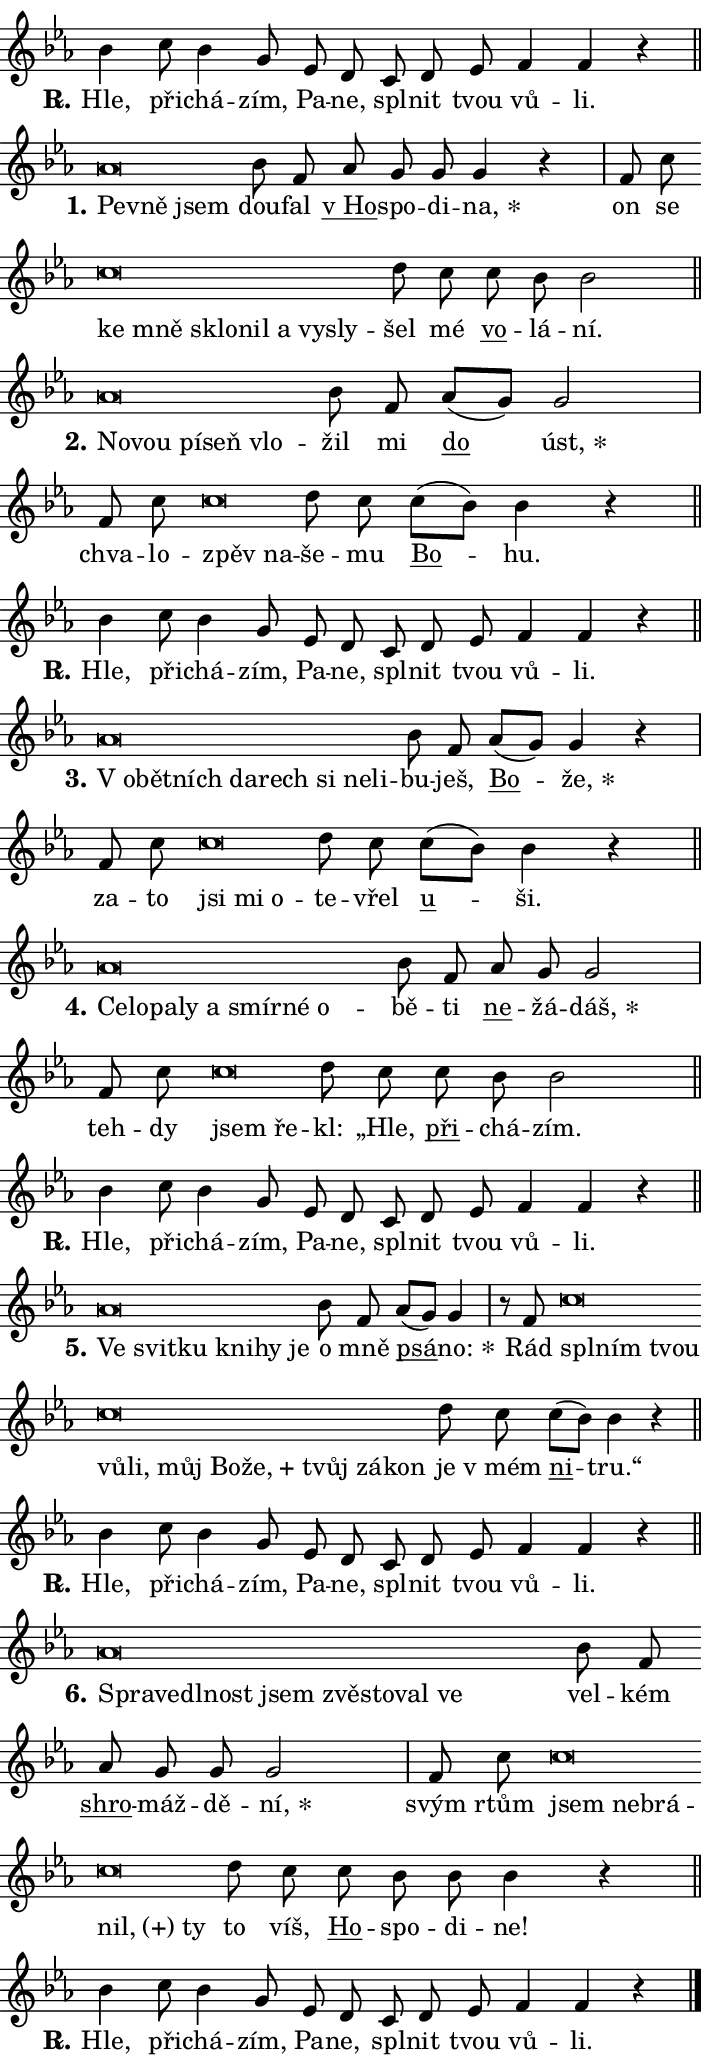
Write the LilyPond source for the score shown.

\version "2.24.0"
\header { tagline = "" }
\paper {
  indent = 0\cm
  top-margin = 0\cm
  right-margin = 0.13\cm % to fit lyric hyphens
  bottom-margin = 0\cm
  left-margin = 0\cm
  paper-width = 12\cm
  page-breaking = #ly:one-page-breaking
  system-system-spacing.basic-distance = #11
  score-system-spacing.basic-distance = #11
  ragged-last = ##f
}


%% Author: Thomas Morley
%% https://lists.gnu.org/archive/html/lilypond-user/2020-05/msg00002.html
#(define (line-position grob)
"Returns position of @var[grob} in current system:
   @code{'start}, if at first time-step
   @code{'end}, if at last time-step
   @code{'middle} otherwise
"
  (let* ((col (ly:item-get-column grob))
         (ln (ly:grob-object col 'left-neighbor))
         (rn (ly:grob-object col 'right-neighbor))
         (col-to-check-left (if (ly:grob? ln) ln col))
         (col-to-check-right (if (ly:grob? rn) rn col))
         (break-dir-left
           (and
             (ly:grob-property col-to-check-left 'non-musical #f)
             (ly:item-break-dir col-to-check-left)))
         (break-dir-right
           (and
             (ly:grob-property col-to-check-right 'non-musical #f)
             (ly:item-break-dir col-to-check-right))))
        (cond ((eqv? 1 break-dir-left) 'start)
              ((eqv? -1 break-dir-right) 'end)
              (else 'middle))))

#(define (tranparent-at-line-position vctor)
  (lambda (grob)
  "Relying on @code{line-position} select the relevant enry from @var{vctor}.
Used to determine transparency,"
    (case (line-position grob)
      ((end) (not (vector-ref vctor 0)))
      ((middle) (not (vector-ref vctor 1)))
      ((start) (not (vector-ref vctor 2))))))

noteHeadBreakVisibility =
#(define-music-function (break-visibility)(vector?)
"Makes @code{NoteHead}s transparent relying on @var{break-visibility}"
#{
  \override NoteHead.transparent =
    #(tranparent-at-line-position break-visibility)
#})

#(define delete-ledgers-for-transparent-note-heads
  (lambda (grob)
    "Reads whether a @code{NoteHead} is transparent.
If so this @code{NoteHead} is removed from @code{'note-heads} from
@var{grob}, which is supposed to be @code{LedgerLineSpanner}.
As a result ledgers are not printed for this @code{NoteHead}"
    (let* ((nhds-array (ly:grob-object grob 'note-heads))
           (nhds-list
             (if (ly:grob-array? nhds-array)
                 (ly:grob-array->list nhds-array)
                 '()))
           ;; Relies on the transparent-property being done before
           ;; Staff.LedgerLineSpanner.after-line-breaking is executed.
           ;; This is fragile ...
           (to-keep
             (remove
               (lambda (nhd)
                 (ly:grob-property nhd 'transparent #f))
               nhds-list)))
      ;; TODO find a better method to iterate over grob-arrays, similiar
      ;; to filter/remove etc for lists
      ;; For now rebuilt from scratch
      (set! (ly:grob-object grob 'note-heads)  '())
      (for-each
        (lambda (nhd)
          (ly:pointer-group-interface::add-grob grob 'note-heads nhd))
        to-keep))))

squashNotes = {
  \override NoteHead.X-extent = #'(-0.2 . 0.2)
  \override NoteHead.Y-extent = #'(-0.75 . 0)
  \override NoteHead.stencil =
    #(lambda (grob)
       (let ((pos (ly:grob-property grob 'staff-position)))
         (begin
           (if (< pos -7) (display "ERROR: Lower brevis then expected\n") (display ""))
           (if (<= pos -6) ly:text-interface::print ly:note-head::print))))
}
unSquashNotes = {
  \revert NoteHead.X-extent
  \revert NoteHead.Y-extent
  \revert NoteHead.stencil
}

hideNotes = \noteHeadBreakVisibility #begin-of-line-visible
unHideNotes = \noteHeadBreakVisibility #all-visible

% work-around for resetting accidentals
% https://lilypond.org/doc/v2.23/Documentation/notation/displaying-rhythms#unmetered-music
cadenzaMeasure = {
  \cadenzaOff
  \partial 1024 s1024
  \cadenzaOn
}

#(define-markup-command (accent layout props text) (markup?)
  "Underline accented syllable"
  (interpret-markup layout props
    #{\markup \override #'(offset . 4.3) \underline { #text }#}))

responsum = \markup \concat {
  "R" \hspace #-1.05 \path #0.1 #'((moveto 0 0.07) (lineto 0.9 0.8)) \hspace #0.05 "."
}

spaceSize = #0.6828661417322834 % exact space size for TeX Gyre Schola

\layout {
  \context {
    \Staff
    \remove "Time_signature_engraver"
    \override LedgerLineSpanner.after-line-breaking = #delete-ledgers-for-transparent-note-heads
  }
  \context {
    \Lyrics {
      \override LyricSpace.minimum-distance = \spaceSize
      \override LyricText.font-name = #"TeX Gyre Schola"
      \override LyricText.font-size = 1
      \override StanzaNumber.font-name = #"TeX Gyre Schola Bold"
      \override StanzaNumber.font-size = 1
    }
  }
  \context {
    \Score 
    \override NoteHead.text =
      #(lambda (grob) 
        (let ((pos (ly:grob-property grob 'staff-position)))
          #{\markup {
            \combine
              \halign #-0.55 \raise #(if (= pos -6) 0 0.5) \override #'(thickness . 2) \draw-line #'(3.2 . 0)
              \musicglyph "noteheads.sM1"
          }#}))
  }
}

% magnetic-lyrics.ily
%
%   written by
%     Jean Abou Samra <jean@abou-samra.fr>
%     Werner Lemberg <wl@gnu.org>
%
%   adapted by
%     Jiri Hon <jiri.hon@gmail.com>
%
% Version 2022-Apr-15

% https://www.mail-archive.com/lilypond-user@gnu.org/msg149350.html

#(define (Left_hyphen_pointer_engraver context)
   "Collect syllable-hyphen-syllable occurrences in lyrics and store
them in properties.  This engraver only looks to the left.  For
example, if the lyrics input is @code{foo -- bar}, it does the
following.

@itemize @bullet
@item
Set the @code{text} property of the @code{LyricHyphen} grob between
@q{foo} and @q{bar} to @code{foo}.

@item
Set the @code{left-hyphen} property of the @code{LyricText} grob with
text @q{foo} to the @code{LyricHyphen} grob between @q{foo} and
@q{bar}.
@end itemize

Use this auxiliary engraver in combination with the
@code{lyric-@/text::@/apply-@/magnetic-@/offset!} hook."
   (let ((hyphen #f)
         (text #f))
     (make-engraver
      (acknowledgers
       ((lyric-syllable-interface engraver grob source-engraver)
        (set! text grob)))
      (end-acknowledgers
       ((lyric-hyphen-interface engraver grob source-engraver)
        ;(when (not (grob::has-interface grob 'lyric-space-interface))
          (set! hyphen grob)));)
      ((stop-translation-timestep engraver)
       (when (and text hyphen)
         (ly:grob-set-object! text 'left-hyphen hyphen))
       (set! text #f)
       (set! hyphen #f)))))

#(define (lyric-text::apply-magnetic-offset! grob)
   "If the space between two syllables is less than the value in
property @code{LyricText@/.details@/.squash-threshold}, move the right
syllable to the left so that it gets concatenated with the left
syllable.

Use this function as a hook for
@code{LyricText@/.after-@/line-@/breaking} if the
@code{Left_@/hyphen_@/pointer_@/engraver} is active."
   (let ((hyphen (ly:grob-object grob 'left-hyphen #f)))
     (when hyphen
       (let ((left-text (ly:spanner-bound hyphen LEFT)))
         (when (grob::has-interface left-text 'lyric-syllable-interface)
           (let* ((common (ly:grob-common-refpoint grob left-text X))
                  (this-x-ext (ly:grob-extent grob common X))
                  (left-x-ext
                   (begin
                     ;; Trigger magnetism for left-text.
                     (ly:grob-property left-text 'after-line-breaking)
                     (ly:grob-extent left-text common X)))
                  ;; `delta` is the gap width between two syllables.
                  (delta (- (interval-start this-x-ext)
                            (interval-end left-x-ext)))
                  (details (ly:grob-property grob 'details))
                  (threshold (assoc-get 'squash-threshold details 0.2)))
             (when (< delta threshold)
               (let* (;; We have to manipulate the input text so that
                      ;; ligatures crossing syllable boundaries are not
                      ;; disabled.  For languages based on the Latin
                      ;; script this is essentially a beautification.
                      ;; However, for non-Western scripts it can be a
                      ;; necessity.
                      (lt (ly:grob-property left-text 'text))
                      (rt (ly:grob-property grob 'text))
                      (is-space (grob::has-interface hyphen 'lyric-space-interface))
                      (space (if is-space " " ""))
                      (extra-delta (if is-space spaceSize 0))
                      ;; Append new syllable.
                      (ltrt-space (if (and (string? lt) (string? rt))
                                (string-append lt space rt)
                                (make-concat-markup (list lt space rt))))
                      ;; Right-align `ltrt` to the right side.
                      (ltrt-space-markup (grob-interpret-markup
                               grob
                               (make-translate-markup
                                (cons (interval-length this-x-ext) 0)
                                (make-right-align-markup ltrt-space)))))
                 (begin
                   ;; Don't print `left-text`.
                   (ly:grob-set-property! left-text 'stencil #f)
                   ;; Set text and stencil (which holds all collected
                   ;; syllables so far) and shift it to the left.
                   (ly:grob-set-property! grob 'text ltrt-space)
                   (ly:grob-set-property! grob 'stencil ltrt-space-markup)
                   (ly:grob-translate-axis! grob (- (- delta extra-delta)) X))))))))))


#(define (lyric-hyphen::displace-bounds-first grob)
   ;; Make very sure this callback isn't triggered too early.
   (let ((left (ly:spanner-bound grob LEFT))
         (right (ly:spanner-bound grob RIGHT)))
     (ly:grob-property left 'after-line-breaking)
     (ly:grob-property right 'after-line-breaking)
     (ly:lyric-hyphen::print grob)))

squashThreshold = #0.4

\layout {
  \context {
    \Lyrics
    \consists #Left_hyphen_pointer_engraver
    \override LyricText.after-line-breaking =
      #lyric-text::apply-magnetic-offset!
    \override LyricHyphen.stencil = #lyric-hyphen::displace-bounds-first
    \override LyricText.details.squash-threshold = \squashThreshold
    \override LyricHyphen.minimum-distance = 0
    \override LyricHyphen.minimum-length = \squashThreshold
  }
}

squashText = \override LyricText.details.squash-threshold = 9999
unSquashText = \override LyricText.details.squash-threshold = \squashThreshold

leftText = \override LyricText.self-alignment-X = #LEFT
unLeftText = \revert LyricText.self-alignment-X

starOffset = #(lambda (grob) 
                (let ((x_offset (ly:self-alignment-interface::aligned-on-x-parent grob)))
                  (if (= x_offset 0) 0 (+ x_offset 1.2))))

star = #(define-music-function (syllable)(string?)
"Append star separator at the end of a syllable"
#{
  \once \override LyricText.X-offset = #starOffset
  \lyricmode { \markup {
    #syllable
    \override #'((font-name . "TeX Gyre Schola Bold")) \hspace #0.2 \lower #0.65 \larger "*"
  } }
#})

starAccent = #(define-music-function (syllable)(string?)
"Append star separator at the end of a syllable and make accent"
#{
  \once \override LyricText.X-offset = #starOffset
  \lyricmode { \markup {
    \accent #syllable
    \override #'((font-name . "TeX Gyre Schola Bold")) \hspace #0.2 \lower #0.65 \larger "*"
  } }
#})

breath = #(define-music-function (syllable)(string?)
"Append breathing indicator at the end of a syllable"
#{
  \lyricmode { \markup { #syllable "+" } }
#})

optionalBreath = #(define-music-function (syllable)(string?)
"Append optional breathing indicator at the end of a syllable"
#{
  \lyricmode { \markup { #syllable "(+)" } }
#})


\score {
    <<
        \new Voice = "melody" { \cadenzaOn \key es \major \relative { bes'4 c8 bes4 g8 \bar "" es d \bar "" c d es \bar "" f4 f r \cadenzaMeasure \bar "||" \break } }
        \new Lyrics \lyricsto "melody" { \lyricmode { \set stanza = \responsum
Hle, při -- chá -- zím, Pa -- ne, spl -- nit tvou vů -- li. } }
    >>
    \layout {}
}

\score {
    <<
        \new Voice = "melody" { \cadenzaOn \key es \major \relative { \squashNotes as'\breve*1/16 \hideNotes \breve*1/16 \breve*1/16 \bar "" \unHideNotes \unSquashNotes bes8 f \bar "" as g g g4 r \cadenzaMeasure \bar "|" f8 c' \bar "" \squashNotes c\breve*1/16 \hideNotes \breve*1/16 \bar "" \breve*1/16 \bar "" \breve*1/16 \bar "" \breve*1/16 \bar "" \breve*1/16 \breve*1/16 \bar "" \unHideNotes \unSquashNotes d8 c \bar "" c bes bes2 \cadenzaMeasure \bar "||" \break } }
        \new Lyrics \lyricsto "melody" { \lyricmode { \set stanza = "1."
\leftText Pev -- \squashText ně jsem \unLeftText \unSquashText dou -- fal \markup \accent "v Ho" -- spo -- di -- \star na, on se \leftText ke \squashText mně sklo -- nil a vy -- sly -- \unLeftText \unSquashText šel mé \markup \accent vo -- lá -- ní. } }
    >>
    \layout {}
}

\score {
    <<
        \new Voice = "melody" { \cadenzaOn \key es \major \relative { \squashNotes as'\breve*1/16 \hideNotes \breve*1/16 \bar "" \breve*1/16 \bar "" \breve*1/16 \breve*1/16 \bar "" \unHideNotes \unSquashNotes bes8 f \bar "" as[( g)] g2 \cadenzaMeasure \bar "|" f8 c' \bar "" \squashNotes c\breve*1/16 \hideNotes \breve*1/16 \bar "" \unHideNotes \unSquashNotes d8 c \bar "" c[( bes)] bes4 r \cadenzaMeasure \bar "||" \break } }
        \new Lyrics \lyricsto "melody" { \lyricmode { \set stanza = "2."
\leftText No -- \squashText vou pí -- seň vlo -- \unLeftText \unSquashText žil mi \markup \accent do \star úst, chva -- lo -- \leftText zpěv \squashText na -- \unLeftText \unSquashText še -- mu \markup \accent Bo -- hu. } }
    >>
    \layout {}
}

\score {
    <<
        \new Voice = "melody" { \cadenzaOn \key es \major \relative { bes'4 c8 bes4 g8 \bar "" es d \bar "" c d es \bar "" f4 f r \cadenzaMeasure \bar "||" \break } }
        \new Lyrics \lyricsto "melody" { \lyricmode { \set stanza = \responsum
Hle, při -- chá -- zím, Pa -- ne, spl -- nit tvou vů -- li. } }
    >>
    \layout {}
}

\score {
    <<
        \new Voice = "melody" { \cadenzaOn \key es \major \relative { \squashNotes as'\breve*1/16 \hideNotes \breve*1/16 \bar "" \breve*1/16 \bar "" \breve*1/16 \bar "" \breve*1/16 \bar "" \breve*1/16 \bar "" \breve*1/16 \breve*1/16 \bar "" \unHideNotes \unSquashNotes bes8 f \bar "" as[( g)] g4 r \cadenzaMeasure \bar "|" f8 c' \bar "" \squashNotes c\breve*1/16 \hideNotes \breve*1/16 \breve*1/16 \bar "" \unHideNotes \unSquashNotes d8 c \bar "" c[( bes)] bes4 r \cadenzaMeasure \bar "||" \break } }
        \new Lyrics \lyricsto "melody" { \lyricmode { \set stanza = "3."
\leftText "V o" -- \squashText bět -- ních da -- rech si ne -- li -- \unLeftText \unSquashText bu -- ješ, \markup \accent Bo -- \star že, za -- to \leftText jsi \squashText mi o -- \unLeftText \unSquashText te -- vřel \markup \accent u -- ši. } }
    >>
    \layout {}
}

\score {
    <<
        \new Voice = "melody" { \cadenzaOn \key es \major \relative { \squashNotes as'\breve*1/16 \hideNotes \breve*1/16 \bar "" \breve*1/16 \bar "" \breve*1/16 \bar "" \breve*1/16 \bar "" \breve*1/16 \bar "" \breve*1/16 \breve*1/16 \bar "" \unHideNotes \unSquashNotes bes8 f \bar "" as g g2 \cadenzaMeasure \bar "|" f8 c' \bar "" \squashNotes c\breve*1/16 \hideNotes \breve*1/16 \bar "" \unHideNotes \unSquashNotes d8 c \bar "" c bes bes2 \cadenzaMeasure \bar "||" \break } }
        \new Lyrics \lyricsto "melody" { \lyricmode { \set stanza = "4."
\leftText Ce -- \squashText lo -- pa -- ly a smír -- né o -- \unLeftText \unSquashText bě -- ti \markup \accent ne -- žá -- \star dáš, teh -- dy \leftText jsem \squashText ře -- \unLeftText \unSquashText kl: „Hle, \markup \accent při -- chá -- zím. } }
    >>
    \layout {}
}

\score {
    <<
        \new Voice = "melody" { \cadenzaOn \key es \major \relative { bes'4 c8 bes4 g8 \bar "" es d \bar "" c d es \bar "" f4 f r \cadenzaMeasure \bar "||" \break } }
        \new Lyrics \lyricsto "melody" { \lyricmode { \set stanza = \responsum
Hle, při -- chá -- zím, Pa -- ne, spl -- nit tvou vů -- li. } }
    >>
    \layout {}
}

\score {
    <<
        \new Voice = "melody" { \cadenzaOn \key es \major \relative { \squashNotes as'\breve*1/16 \hideNotes \breve*1/16 \bar "" \breve*1/16 \bar "" \breve*1/16 \bar "" \breve*1/16 \breve*1/16 \bar "" \unHideNotes \unSquashNotes bes8 f \bar "" as[( g)] g4 \cadenzaMeasure \bar "|" r8 f8 \squashNotes c'\breve*1/16 \hideNotes \breve*1/16 \bar "" \breve*1/16 \bar "" \breve*1/16 \bar "" \breve*1/16 \bar "" \breve*1/16 \bar "" \breve*1/16 \bar "" \breve*1/16 \bar "" \breve*1/16 \bar "" \breve*1/16 \breve*1/16 \bar "" \unHideNotes \unSquashNotes d8 c \bar "" c[( bes)] bes4 r \cadenzaMeasure \bar "||" \break } }
        \new Lyrics \lyricsto "melody" { \lyricmode { \set stanza = "5."
\leftText Ve \squashText svit -- ku kni -- hy je \unLeftText \unSquashText o mně \markup \accent psá -- \star no: Rád \leftText spl -- \squashText ním tvou vů -- li, můj Bo -- \breath "že," tvůj zá -- kon \unLeftText \unSquashText je "v mém" \markup \accent ni -- tru.“ } }
    >>
    \layout {}
}

\score {
    <<
        \new Voice = "melody" { \cadenzaOn \key es \major \relative { bes'4 c8 bes4 g8 \bar "" es d \bar "" c d es \bar "" f4 f r \cadenzaMeasure \bar "||" \break } }
        \new Lyrics \lyricsto "melody" { \lyricmode { \set stanza = \responsum
Hle, při -- chá -- zím, Pa -- ne, spl -- nit tvou vů -- li. } }
    >>
    \layout {}
}

\score {
    <<
        \new Voice = "melody" { \cadenzaOn \key es \major \relative { \squashNotes as'\breve*1/16 \hideNotes \breve*1/16 \bar "" \breve*1/16 \bar "" \breve*1/16 \bar "" \breve*1/16 \bar "" \breve*1/16 \bar "" \breve*1/16 \bar "" \breve*1/16 \breve*1/16 \bar "" \unHideNotes \unSquashNotes bes8 f \bar "" as g g g2 \cadenzaMeasure \bar "|" f8 c' \bar "" \squashNotes c\breve*1/16 \hideNotes \breve*1/16 \bar "" \breve*1/16 \bar "" \breve*1/16 \breve*1/16 \bar "" \unHideNotes \unSquashNotes d8 c \bar "" c bes bes bes4 r \cadenzaMeasure \bar "||" \break } }
        \new Lyrics \lyricsto "melody" { \lyricmode { \set stanza = "6."
\leftText Spra -- \squashText ve -- dl -- nost jsem zvě -- sto -- val ve \unLeftText \unSquashText vel -- kém \markup \accent shro -- máž -- dě -- \star ní, svým rtům \leftText jsem \squashText ne -- brá -- \optionalBreath nil, ty \unLeftText \unSquashText to víš, \markup \accent Ho -- spo -- di -- ne! } }
    >>
    \layout {}
}

\score {
    <<
        \new Voice = "melody" { \cadenzaOn \key es \major \relative { bes'4 c8 bes4 g8 \bar "" es d \bar "" c d es \bar "" f4 f r \cadenzaMeasure \bar "||" \break } \bar "|." }
        \new Lyrics \lyricsto "melody" { \lyricmode { \set stanza = \responsum
Hle, při -- chá -- zím, Pa -- ne, spl -- nit tvou vů -- li. } }
    >>
    \layout {}
}
